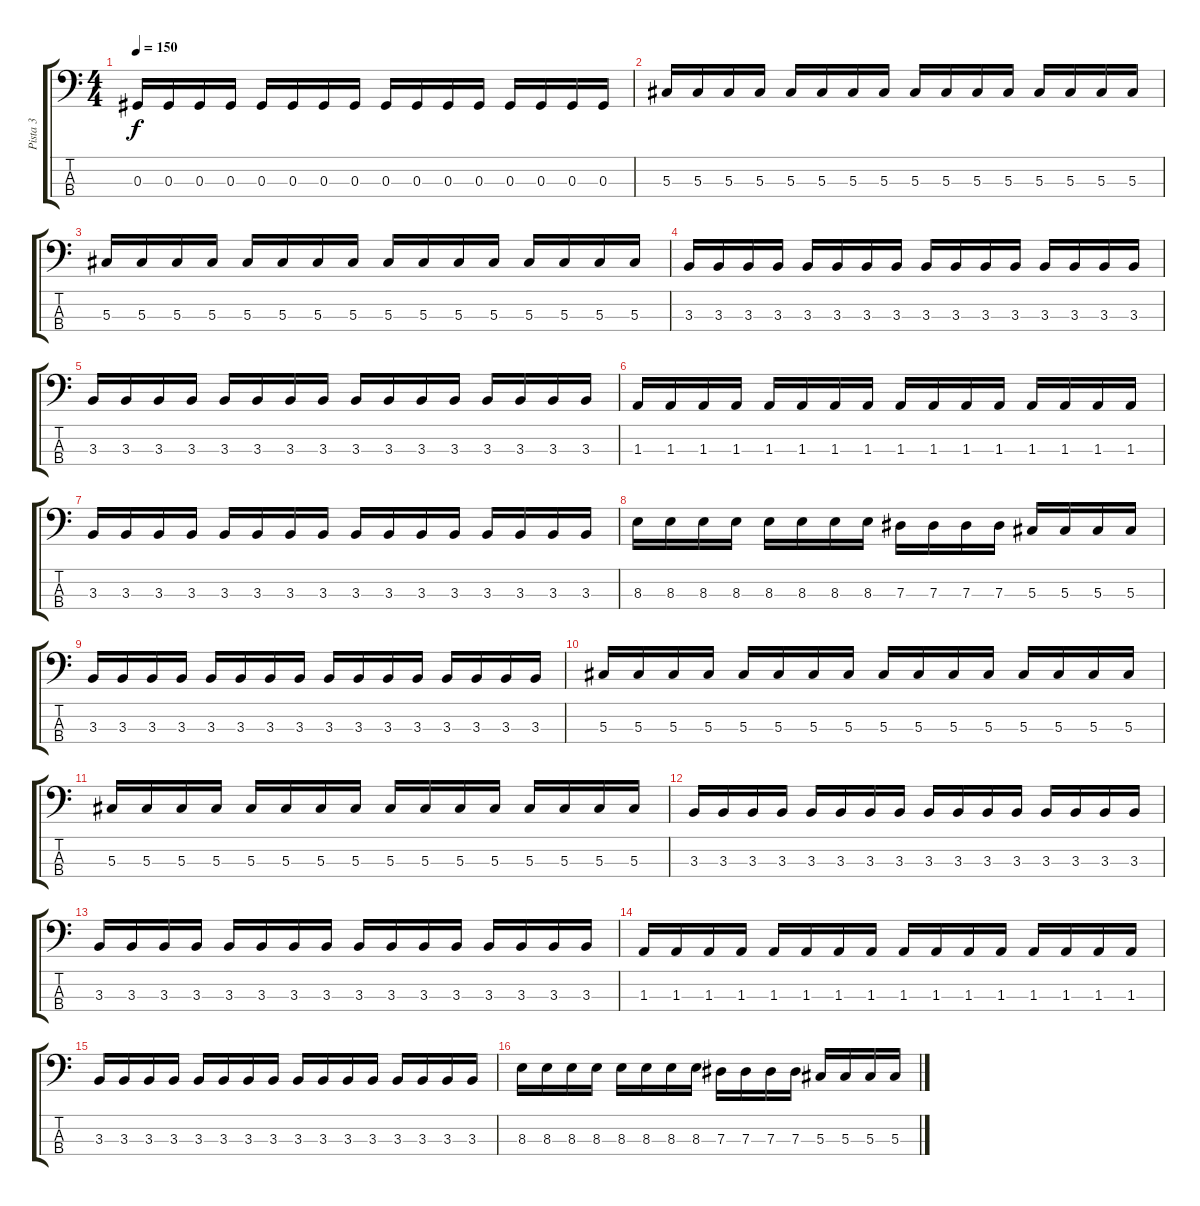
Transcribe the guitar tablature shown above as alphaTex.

\track ("Pista 3" "Pista 3") {instrument electricbassfinger}
\staff {score tabs}
\tuning (Gb2 Db2 Ab1 Eb1) {hide}
\ts (4 4)
\tempo 150
\clef f4
\ks c
0.3.16{dy f} 0.3.16 0.3.16 0.3.16 0.3.16 0.3.16 0.3.16 0.3.16 0.3.16 0.3.16 0.3.16 0.3.16 0.3.16 0.3.16 0.3.16 0.3.16 |
5.3.16 5.3.16 5.3.16 5.3.16 5.3.16 5.3.16 5.3.16 5.3.16 5.3.16 5.3.16 5.3.16 5.3.16 5.3.16 5.3.16 5.3.16 5.3.16 |
5.3.16 5.3.16 5.3.16 5.3.16 5.3.16 5.3.16 5.3.16 5.3.16 5.3.16 5.3.16 5.3.16 5.3.16 5.3.16 5.3.16 5.3.16 5.3.16 |
3.3.16 3.3.16 3.3.16 3.3.16 3.3.16 3.3.16 3.3.16 3.3.16 3.3.16 3.3.16 3.3.16 3.3.16 3.3.16 3.3.16 3.3.16 3.3.16 |
3.3.16 3.3.16 3.3.16 3.3.16 3.3.16 3.3.16 3.3.16 3.3.16 3.3.16 3.3.16 3.3.16 3.3.16 3.3.16 3.3.16 3.3.16 3.3.16 |
1.3.16 1.3.16 1.3.16 1.3.16 1.3.16 1.3.16 1.3.16 1.3.16 1.3.16 1.3.16 1.3.16 1.3.16 1.3.16 1.3.16 1.3.16 1.3.16 |
3.3.16 3.3.16 3.3.16 3.3.16 3.3.16 3.3.16 3.3.16 3.3.16 3.3.16 3.3.16 3.3.16 3.3.16 3.3.16 3.3.16 3.3.16 3.3.16 |
8.3.16 8.3.16 8.3.16 8.3.16 8.3.16 8.3.16 8.3.16 8.3.16 7.3.16 7.3.16 7.3.16 7.3.16 5.3.16 5.3.16 5.3.16 5.3.16 |
3.3.16 3.3.16 3.3.16 3.3.16 3.3.16 3.3.16 3.3.16 3.3.16 3.3.16 3.3.16 3.3.16 3.3.16 3.3.16 3.3.16 3.3.16 3.3.16 |
5.3.16 5.3.16 5.3.16 5.3.16 5.3.16 5.3.16 5.3.16 5.3.16 5.3.16 5.3.16 5.3.16 5.3.16 5.3.16 5.3.16 5.3.16 5.3.16 |
5.3.16 5.3.16 5.3.16 5.3.16 5.3.16 5.3.16 5.3.16 5.3.16 5.3.16 5.3.16 5.3.16 5.3.16 5.3.16 5.3.16 5.3.16 5.3.16 |
3.3.16 3.3.16 3.3.16 3.3.16 3.3.16 3.3.16 3.3.16 3.3.16 3.3.16 3.3.16 3.3.16 3.3.16 3.3.16 3.3.16 3.3.16 3.3.16 |
3.3.16 3.3.16 3.3.16 3.3.16 3.3.16 3.3.16 3.3.16 3.3.16 3.3.16 3.3.16 3.3.16 3.3.16 3.3.16 3.3.16 3.3.16 3.3.16 |
1.3.16 1.3.16 1.3.16 1.3.16 1.3.16 1.3.16 1.3.16 1.3.16 1.3.16 1.3.16 1.3.16 1.3.16 1.3.16 1.3.16 1.3.16 1.3.16 |
3.3.16 3.3.16 3.3.16 3.3.16 3.3.16 3.3.16 3.3.16 3.3.16 3.3.16 3.3.16 3.3.16 3.3.16 3.3.16 3.3.16 3.3.16 3.3.16 |
8.3.16 8.3.16 8.3.16 8.3.16 8.3.16 8.3.16 8.3.16 8.3.16 7.3.16 7.3.16 7.3.16 7.3.16 5.3.16 5.3.16 5.3.16 5.3.16
